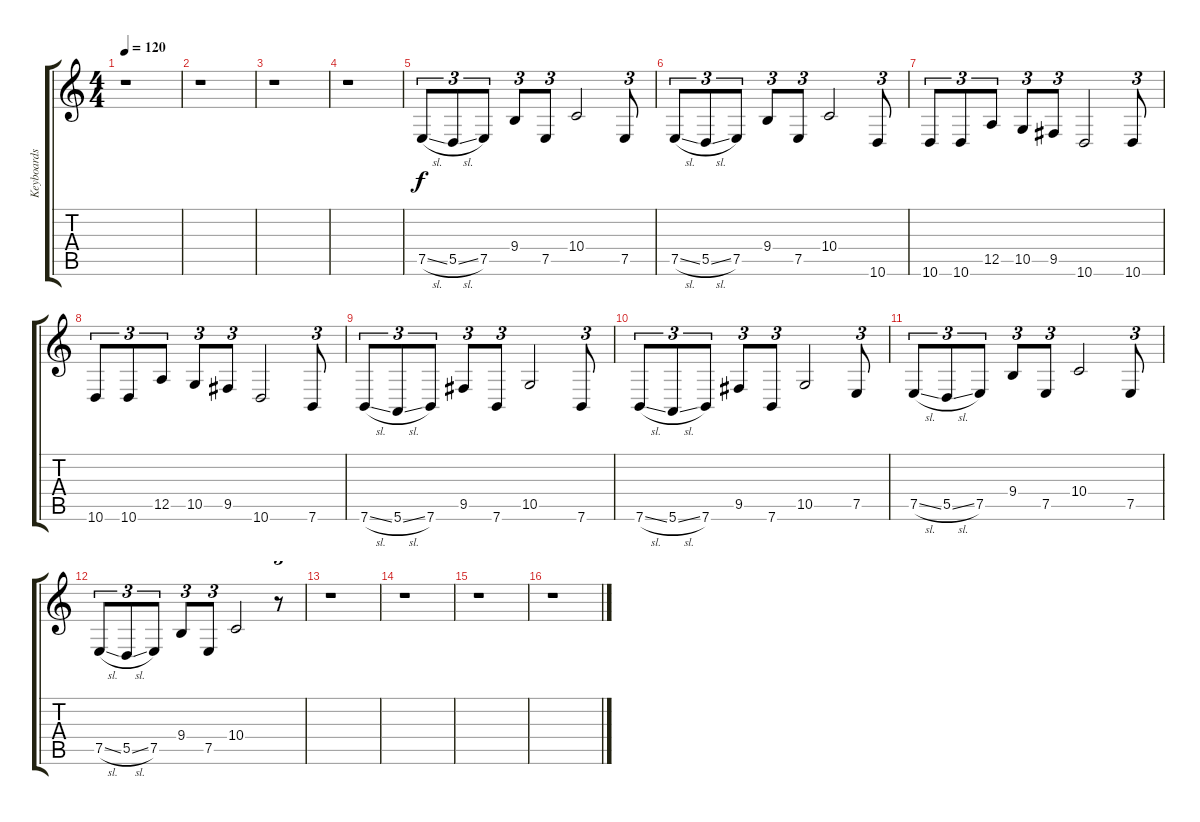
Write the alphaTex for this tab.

\track ("Keyboards 1" "Keyboards ") {instrument stringensemble1}
\staff {score tabs}
\tuning (E4 B3 G3 D3 A2 E2) {hide}
\ts (4 4)
\tempo 120
\clef g2
\ks c
r.1{dy f} |
r.1 |
r.1 |
r.1 |
7.5{sl}.8{tu (3 2)} 5.5{sl}.8{tu (3 2)} 7.5.8{tu (3 2)} 9.4.8{tu (3 2)} 7.5.8{tu (3 2)} 10.4.2 7.5.8{tu (3 2)} |
7.5{sl}.8{tu (3 2)} 5.5{sl}.8{tu (3 2)} 7.5.8{tu (3 2)} 9.4.8{tu (3 2)} 7.5.8{tu (3 2)} 10.4.2 10.6.8{tu (3 2)} |
10.6.8{tu (3 2)} 10.6.8{tu (3 2)} 12.5.8{tu (3 2)} 10.5.8{tu (3 2)} 9.5.8{tu (3 2)} 10.6.2 10.6.8{tu (3 2)} |
10.6.8{tu (3 2)} 10.6.8{tu (3 2)} 12.5.8{tu (3 2)} 10.5.8{tu (3 2)} 9.5.8{tu (3 2)} 10.6.2 7.6.8{tu (3 2)} |
7.6{sl}.8{tu (3 2)} 5.6{sl}.8{tu (3 2)} 7.6.8{tu (3 2)} 9.5.8{tu (3 2)} 7.6.8{tu (3 2)} 10.5.2 7.6.8{tu (3 2)} |
7.6{sl}.8{tu (3 2)} 5.6{sl}.8{tu (3 2)} 7.6.8{tu (3 2)} 9.5.8{tu (3 2)} 7.6.8{tu (3 2)} 10.5.2 7.5.8{tu (3 2)} |
7.5{sl}.8{tu (3 2)} 5.5{sl}.8{tu (3 2)} 7.5.8{tu (3 2)} 9.4.8{tu (3 2)} 7.5.8{tu (3 2)} 10.4.2 7.5.8{tu (3 2)} |
7.5{sl}.8{tu (3 2)} 5.5{sl}.8{tu (3 2)} 7.5.8{tu (3 2)} 9.4.8{tu (3 2)} 7.5.8{tu (3 2)} 10.4.2 r.8{tu (3 2)} |
r.1 |
r.1 |
r.1 |
r.1
